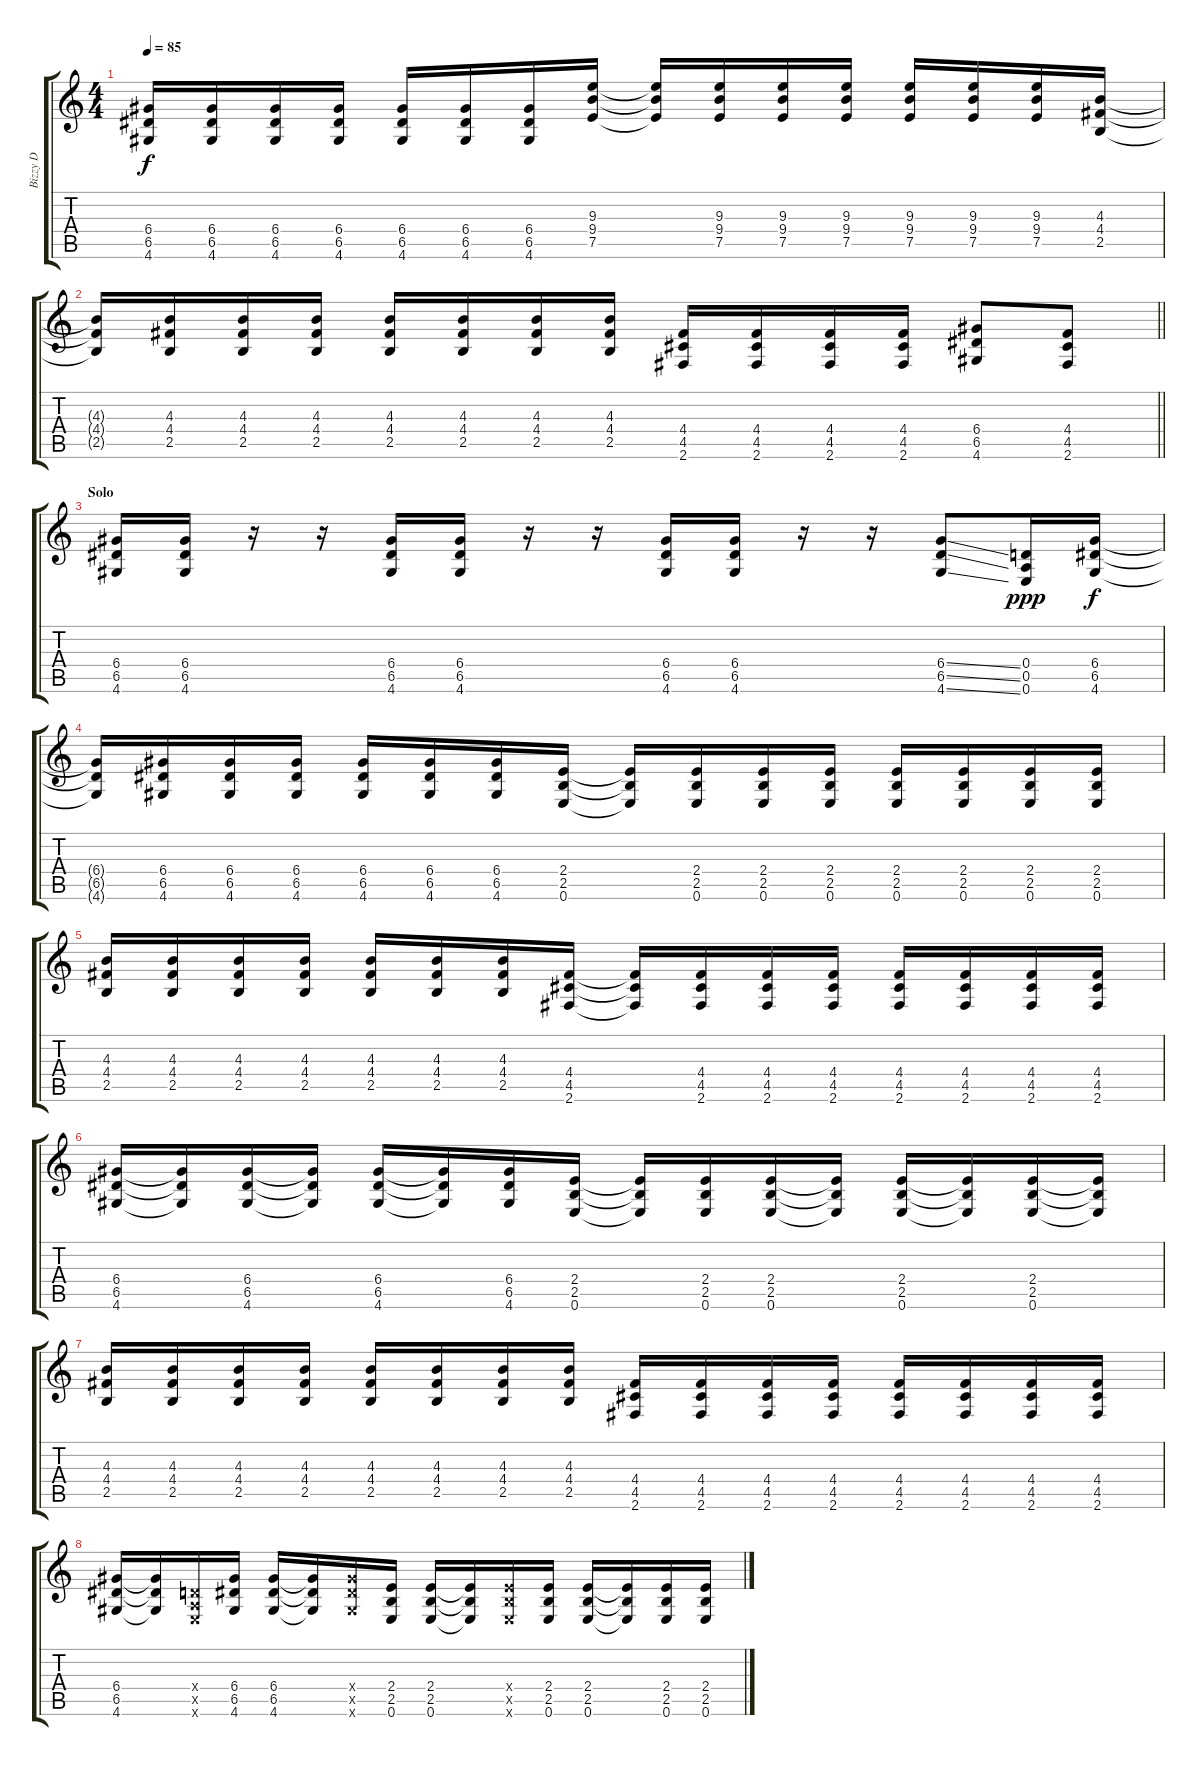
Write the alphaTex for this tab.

\track ("Bizzy D" "Bizzy D") {instrument overdrivenguitar}
\staff {score tabs}
\tuning (E4 B3 G3 D3 A2 E2) {hide}
\ts (4 4)
\tempo 85
\clef g2
\ks c
(6.4{t} 6.5{t} 4.6{t}).16{dy f} (6.4 6.5 4.6).16 (6.4 6.5 4.6).16 (6.4 6.5 4.6).16 (6.4 6.5 4.6).16 (6.4 6.5 4.6).16 (6.4 6.5 4.6).16 (9.3 9.4 7.5).16 (9.3{t} 9.4{t} 7.5{t}).16 (9.3 9.4 7.5).16 (9.3 9.4 7.5).16 (9.3 9.4 7.5).16 (9.3 9.4 7.5).16 (9.3 9.4 7.5).16 (9.3 9.4 7.5).16 (4.3 4.4 2.5).16 |
\barLineRight lightlight
(4.3{t} 4.4{t} 2.5{t}).16 (4.3 4.4 2.5).16 (4.3 4.4 2.5).16 (4.3 4.4 2.5).16 (4.3 4.4 2.5).16 (4.3 4.4 2.5).16 (4.3 4.4 2.5).16 (4.3 4.4 2.5).16 (4.4 4.5 2.6).16 (4.4 4.5 2.6).16 (4.4 4.5 2.6).16 (4.4 4.5 2.6).16 (6.4 6.5 4.6).8 (4.4 4.5 2.6).8 |
\section ("" "Solo")
(6.4 6.5 4.6).16 (6.4 6.5 4.6).16 r.16 r.16 (6.4 6.5 4.6).16 (6.4 6.5 4.6).16 r.16 r.16 (6.4 6.5 4.6).16 (6.4 6.5 4.6).16 r.16 r.16 (6.4{ss} 6.5{ss} 4.6{ss}).8 (0.4 0.5 0.6).16{dy ppp} (6.4 6.5 4.6).16{dy f} |
(6.4{t} 6.5{t} 4.6{t}).16 (6.4 6.5 4.6).16 (6.4 6.5 4.6).16 (6.4 6.5 4.6).16 (6.4 6.5 4.6).16 (6.4 6.5 4.6).16 (6.4 6.5 4.6).16 (2.4 2.5 0.6).16 (2.4{t} 2.5{t} 0.6{t}).16 (2.4 2.5 0.6).16 (2.4 2.5 0.6).16 (2.4 2.5 0.6).16 (2.4 2.5 0.6).16 (2.4 2.5 0.6).16 (2.4 2.5 0.6).16 (2.4 2.5 0.6).16 |
(4.3 4.4 2.5).16 (4.3 4.4 2.5).16 (4.3 4.4 2.5).16 (4.3 4.4 2.5).16 (4.3 4.4 2.5).16 (4.3 4.4 2.5).16 (4.3 4.4 2.5).16 (4.4 4.5 2.6).16 (4.4{t} 4.5{t} 2.6{t}).16 (4.4 4.5 2.6).16 (4.4 4.5 2.6).16 (4.4 4.5 2.6).16 (4.4 4.5 2.6).16 (4.4 4.5 2.6).16 (4.4 4.5 2.6).16 (4.4 4.5 2.6).16 |
(6.4 6.5 4.6).16 (6.4{t} 6.5{t} 4.6{t}).16 (6.4 6.5 4.6).16 (6.4{t} 6.5{t} 4.6{t}).16 (6.4 6.5 4.6).16 (6.4{t} 6.5{t} 4.6{t}).16 (6.4 6.5 4.6).16 (2.4 2.5 0.6).16 (2.4{t} 2.5{t} 0.6{t}).16 (2.4 2.5 0.6).16 (2.4 2.5 0.6).16 (2.4{t} 2.5{t} 0.6{t}).16 (2.4 2.5 0.6).16 (2.4{t} 2.5{t} 0.6{t}).16 (2.4 2.5 0.6).16 (2.4{t} 2.5{t} 0.6{t}).16 |
(4.3 4.4 2.5).16 (4.3 4.4 2.5).16 (4.3 4.4 2.5).16 (4.3 4.4 2.5).16 (4.3 4.4 2.5).16 (4.3 4.4 2.5).16 (4.3 4.4 2.5).16 (4.3 4.4 2.5).16 (4.4 4.5 2.6).16 (4.4 4.5 2.6).16 (4.4 4.5 2.6).16 (4.4 4.5 2.6).16 (4.4 4.5 2.6).16 (4.4 4.5 2.6).16 (4.4 4.5 2.6).16 (4.4 4.5 2.6).16 |
(6.4 6.5 4.6).16 (6.4{t} 6.5{t} 4.6{t}).16 (0.4{x} 0.5{x} 0.6{x}).16 (6.4 6.5 4.6).16 (6.4 6.5 4.6).16 (6.4{t} 6.5{t} 4.6{t}).16 (6.4{x} 6.5{x} 4.6{x}).16 (2.4 2.5 0.6).16 (2.4 2.5 0.6).16 (2.4{t} 2.5{t} 0.6{t}).16 (2.4{x} 2.5{x} 0.6{x}).16 (2.4 2.5 0.6).16 (2.4 2.5 0.6).16 (2.4{t} 2.5{t} 0.6{t}).16 (2.4 2.5 0.6).16 (2.4 2.5 0.6).16
